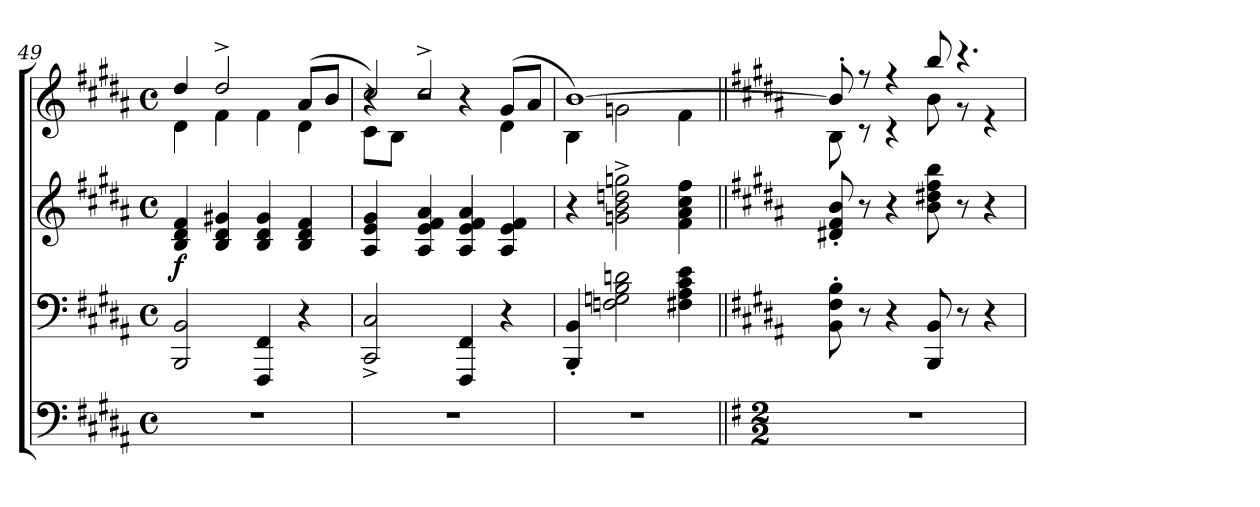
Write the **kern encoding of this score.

**kern	**kern	**kern	**dynam	**kern
*part3	*part2	*part2	*part2	*part1
*staff4	*staff3	*staff2	*staff2/3	*staff1
*clefF4	*clefF4	*clefG2	*	*clefG2
*k[f#c#g#d#a#]	*k[f#c#g#d#a#]	*k[f#c#g#d#a#]	*	*k[f#c#g#d#a#]
*M4/4	*M4/4	*M4/4	*	*M4/4
*met(c)	*met(c)	*met(c)	*	*met(c)
=49	=49	=49	=49	=49
*	*	*	*	*^
!	!	!	!LO:DY:b	!	!
1r	2BBB/< 2BB/<	4B/ 4d#/ 4f#/	f	4dd#/	4d#\
.	.	4B/ 4d#/ 4g#X/	.	2dd#^>/	4f#\
.	4FFF#/ 4FF#/	4B/ 4d#/ 4g#/	.	.	4f#\
.	4r	4B/ 4d#/ 4f#/	.	(>8a#/L	4d#\
.	.	.	.	8b/J	.
=50	=50	=50	=50	=50	=50
*	*	*	*	*	*^
1r	2CC#/^> 2C#/^>	4A#/ 4e/ 4g#/	.	2cc#/)	8c#\L	4r
.	.	.	.	.	8B\J	.
.	.	4A#/ 4e/ 4f#/ 4a#/	.	.	2r	2cc#^>/
.	4FFF#/ 4FF#/	4A#/ 4e/ 4f#/ 4a#/	.	4r	.	.
.	4r	4A#/ 4e/ 4f#/	.	(>8g#/L	4d#\	4ryy
.	.	.	.	8a#/J	.	.
*	*	*	*	*	*v	*v
=51	=51	=51	=51	=51	=51
1r	4BBB/'< 4BB/'<	4r	.	[>1b)	4B\
.	2Fn\ 2Gn\ 2B\ 2dn\	2gn\^> 2b\^> 2ddn\^> 2ggn\^>	.	.	2gn\
.	4F#X\ 4A#\ 4c#\ 4e\	4f#\ 4a#\ 4cc#\ 4ff#\	.	.	4f#\
=52||	=52||	=52||	=52||	=52||	=52||
*k[f#]	*	*	*	*	*
*M2/2	*	*	*	*	*
1r	8BB\'> 8F#\'> 8B\'>	8d#X/'< 8f#/'< 8b/'<	.	8b'>/]	8B\
.	8r	8r	.	8r	8r
.	4r	4r	.	4r	4r
.	8BBB/ 8BB/	8b\ 8dd#X\ 8ff#\ 8bb\	.	8bb/	8b\
.	8r	8r	.	4.r	8r
.	4r	4r	.	.	4r
*	*	*	*	*v	*v
=	=	=	=	=
*-	*-	*-	*-	*-
